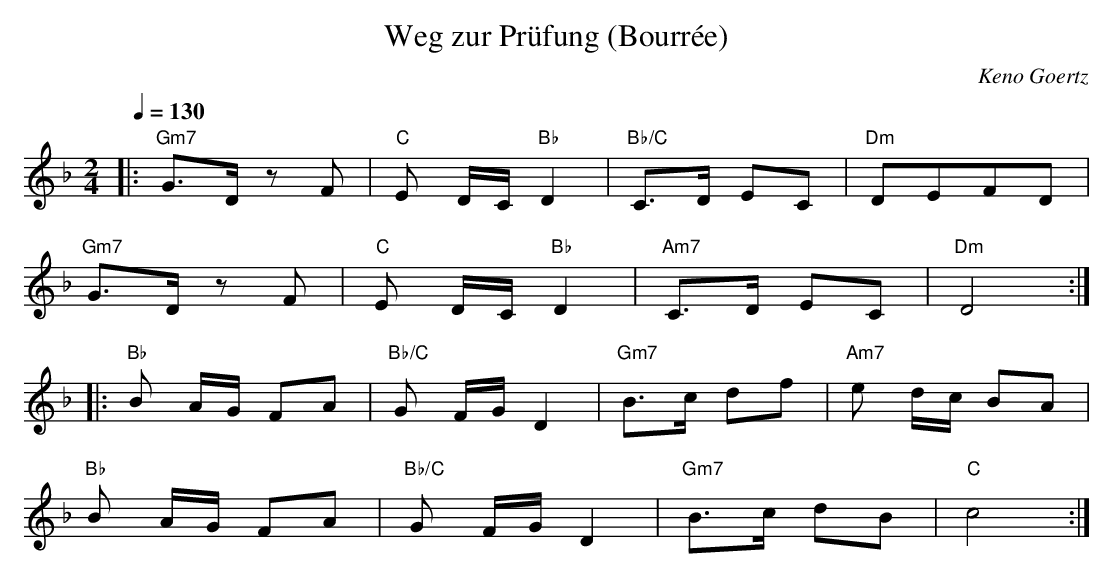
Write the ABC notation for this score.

X:1
T: Weg zur Prüfung (Bourrée)
C: Keno Goertz
M: 2/4
L: 1/8
Q: 1/4=130
K: Gdorian
|: "Gm7"G>D zF | "C"E D/C/ "Bb"D2 | "Bb/C"C>D EC | "Dm"DEFD |
"Gm7"G>D zF | "C"E D/C/ "Bb"D2 | "Am7"C>D EC | "Dm"D4 :|
|: "Bb"B A/G/ FA | "Bb/C"G F/G/ D2 | "Gm7"B>c df | "Am7"e d/c/ BA |
"Bb"B A/G/ FA | "Bb/C"G F/G/ D2 | "Gm7"B>c dB | "C"c4 :|
